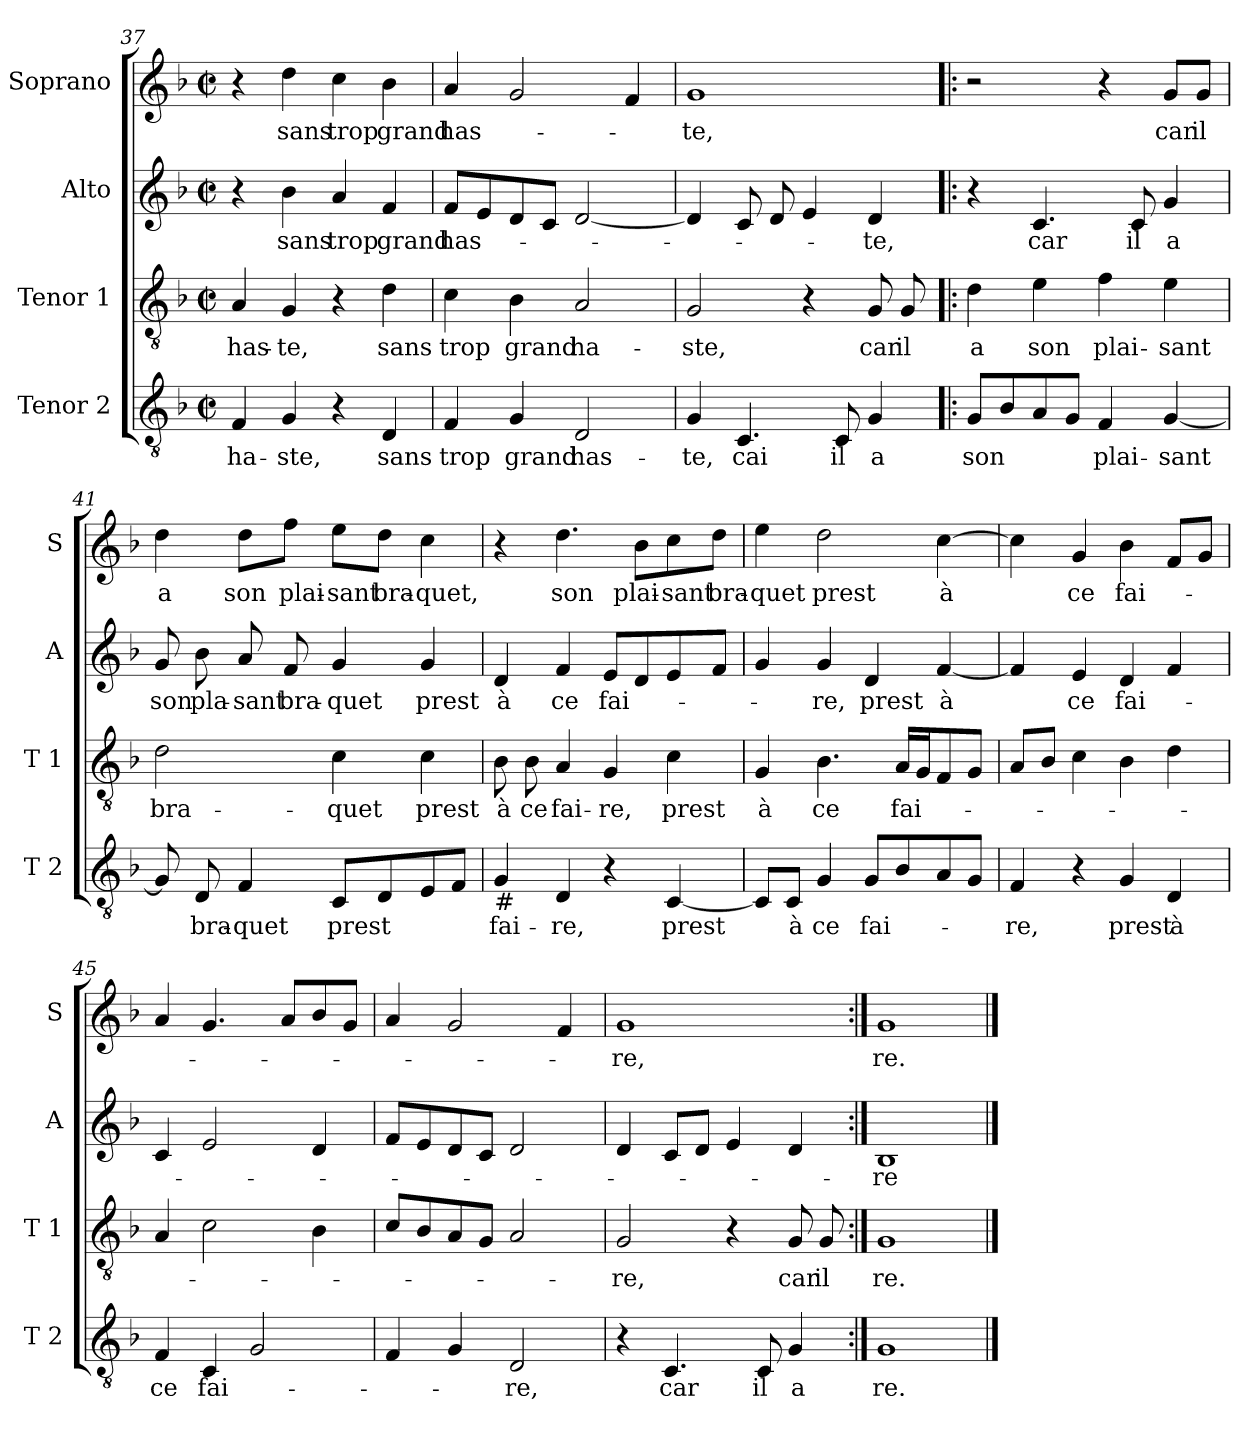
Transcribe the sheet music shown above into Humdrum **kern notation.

**kern	**text	**kern	**text	**kern	**text	**kern	**text
*part4	*part4	*part3	*part3	*part2	*part2	*part1	*part1
*staff4	*staff4	*staff3	*staff3	*staff2	*staff2	*staff1	*staff1
*I"Tenor 2	*	*I"Tenor 1	*	*I"Alto	*	*I"Soprano	*
*I'T 2	*	*I'T 1	*	*I'A	*	*I'S	*
*clefGv2	*	*clefGv2	*	*clefG2	*	*clefG2	*
*k[b-]	*	*k[b-]	*	*k[b-]	*	*k[b-]	*
*F:	*	*F:	*	*F:	*	*F:	*
*M2/2	*	*M2/2	*	*M2/2	*	*M2/2	*
*met(c|)	*	*met(c|)	*	*met(c|)	*	*met(c|)	*
=37	=37	=37	=37	=37	=37	=37	=37
!	!LO:LY:b	!	!LO:LY:b	!	!	!	!
4F/	ha-	4A/	has-	4r	.	4r	.
!	!LO:LY:b	!	!LO:LY:b	!	!LO:LY:b	!	!LO:LY:b
4G/	-ste,	4G/	-te,	4b-\	sans	4dd\	sans
!	!	!	!	!	!LO:LY:b	!	!LO:LY:b
4r	.	4r	.	4a/	trop	4cc\	trop
!	!LO:LY:b	!	!LO:LY:b	!	!LO:LY:b	!	!LO:LY:b
4D/	sans	4d\	sans	4f/	grand	4b-\	grand
=38	=38	=38	=38	=38	=38	=38	=38
!	!LO:LY:b	!	!LO:LY:b	!	!LO:LY:b	!	!LO:LY:b
4F/	trop	4c\	trop	8f/L	has-	4a/	has-
.	.	.	.	8e/	.	.	.
!	!LO:LY:b	!	!LO:LY:b	!	!	!	!
4G/	grand	4B-\	grand	8d/	.	2g/	.
.	.	.	.	8c/J	.	.	.
!	!LO:LY:b	!	!LO:LY:b	!	!	!	!
2D/	has-	2A/	ha-	[2d/	.	.	.
.	.	.	.	.	.	4f/	.
=39	=39	=39	=39	=39	=39	=39	=39
!	!LO:LY:b	!	!LO:LY:b	!	!	!	!LO:LY:b
4G/	-te,	2G/	-ste,	4d/]	.	1g	-te,
!	!LO:LY:b	!	!	!	!	!	!
4.C/	cai	.	.	8c/	.	.	.
.	.	.	.	8d/	.	.	.
.	.	4r	.	4e/	.	.	.
!	!LO:LY:b	!	!	!	!	!	!
8C/	il	.	.	.	.	.	.
!	!LO:LY:b	!	!LO:LY:b	!	!LO:LY:b	!	!
4G/	a	8G/	car	4d/	-te,	.	.
!	!	!	!LO:LY:b	!	!	!	!
.	.	8G/	il	.	.	.	.
!!LO:PB:g=z
=40!|:	=40!|:	=40!|:	=40!|:	=40!|:	=40!|:	=40!|:	=40!|:
!	!LO:LY:b	!	!LO:LY:b	!	!	!	!
8G/L	son	4d\	a	4r	.	2r	.
8B-/	.	.	.	.	.	.	.
!	!	!	!LO:LY:b	!	!LO:LY:b	!	!
8A/	.	4e\	son	4.c/	car	.	.
8G/J	.	.	.	.	.	.	.
!	!LO:LY:b	!	!LO:LY:b	!	!	!	!
4F/	plai-	4f\	plai-	.	.	4r	.
!	!	!	!	!	!LO:LY:b	!	!
.	.	.	.	8c/	il	.	.
!	!LO:LY:b	!	!LO:LY:b	!	!LO:LY:b	!	!LO:LY:b
[4G/	-sant	4e\	-sant	4g/	a	8g/L	car
!	!	!	!	!	!	!	!LO:LY:b
.	.	.	.	.	.	8g/J	il
=41	=41	=41	=41	=41	=41	=41	=41
!	!	!	!LO:LY:b	!	!LO:LY:b	!	!LO:LY:b
8G/]	.	2d\	bra-	8g/	son	4dd\	a
!	!LO:LY:b	!	!	!	!LO:LY:b	!	!
8D/	bra-	.	.	8b-\	pla-	.	.
!	!LO:LY:b	!	!	!	!LO:LY:b	!	!LO:LY:b
4F/	-quet	.	.	8a/	-sant	8dd\L	son
!	!	!	!	!	!LO:LY:b	!	!LO:LY:b
.	.	.	.	8f/	bra-	8ff\J	plai-
!	!LO:LY:b	!	!LO:LY:b	!	!LO:LY:b	!	!LO:LY:b
8C/L	prest	4c\	-quet	4g/	-quet	8ee\L	-sant
!	!	!	!	!	!	!	!LO:LY:b
8D/	.	.	.	.	.	8dd\J	bra-
!	!	!	!LO:LY:b	!	!LO:LY:b	!	!LO:LY:b
8E/	.	4c\	prest	4g/	prest	4cc\	-quet,
8F/J	.	.	.	.	.	.	.
=42	=42	=42	=42	=42	=42	=42	=42
!LO:TX:b:t=#	!	!	!	!	!	!	!
!	!LO:LY:b	!	!LO:LY:b	!	!LO:LY:b	!	!
4G/	fai-	8B-\	à	4d/	à	4r	.
!	!	!	!LO:LY:b	!	!	!	!
.	.	8B-\	ce	.	.	.	.
!	!LO:LY:b	!	!LO:LY:b	!	!LO:LY:b	!	!LO:LY:b
4D/	-re,	4A/	fai-	4f/	ce	4.dd\	son
!	!	!	!LO:LY:b	!	!LO:LY:b	!	!
4r	.	4G/	-re,	8e/L	fai-	.	.
!	!	!	!	!	!	!	!LO:LY:b
.	.	.	.	8d/	.	8b-\L	plai-
!	!LO:LY:b	!	!LO:LY:b	!	!	!	!LO:LY:b
[4C/	prest	4c\	prest	8e/	.	8cc\	-sant
!	!	!	!	!	!	!	!LO:LY:b
.	.	.	.	8f/J	.	8dd\J	bra-
=43	=43	=43	=43	=43	=43	=43	=43
!	!	!	!LO:LY:b	!	!	!	!LO:LY:b
8C/L]	.	4G/	à	4g/	.	4ee\	-quet
!	!LO:LY:b	!	!	!	!	!	!
8C/J	à	.	.	.	.	.	.
!	!LO:LY:b	!	!LO:LY:b	!	!LO:LY:b	!	!LO:LY:b
4G/	ce	4.B-\	ce	4g/	-re,	2dd\	prest
!	!LO:LY:b	!	!	!	!LO:LY:b	!	!
8G/L	fai-	.	.	4d/	prest	.	.
!	!	!	!LO:LY:b	!	!	!	!
8B-/	.	16A/LL	fai-	.	.	.	.
.	.	16G/J	.	.	.	.	.
!	!	!	!	!	!LO:LY:b	!	!LO:LY:b
8A/	.	8F/	.	[4f/	à	[4cc\	à
8G/J	.	8G/J	.	.	.	.	.
!!LO:LB:g=z
=44	=44	=44	=44	=44	=44	=44	=44
!	!LO:LY:b	!	!	!	!	!	!
4F/	-re,	8A/L	.	4f/]	.	4cc\]	.
.	.	8B-/J	.	.	.	.	.
!	!	!	!	!	!LO:LY:b	!	!LO:LY:b
4r	.	4c\	.	4e/	ce	4g/	ce
!	!LO:LY:b	!	!	!	!LO:LY:b	!	!LO:LY:b
4G/	prest	4B-\	.	4d/	fai-	4b-\	fai-
!	!LO:LY:b	!	!	!	!	!	!
4D/	à	4d\	.	4f/	.	8f/L	.
.	.	.	.	.	.	8g/J	.
=45	=45	=45	=45	=45	=45	=45	=45
!	!LO:LY:b	!	!	!	!	!	!
4F/	ce	4A/	.	4c/	.	4a/	.
!	!LO:LY:b	!	!	!	!	!	!
4C/	fai-	2c\	.	2e/	.	4.g/	.
2G/	.	.	.	.	.	.	.
.	.	.	.	.	.	8a/L	.
.	.	4B-\	.	4d/	.	8b-/	.
.	.	.	.	.	.	8g/J	.
=46	=46	=46	=46	=46	=46	=46	=46
4F/	.	8c/L	.	8f/L	.	4a/	.
.	.	8B-/	.	8e/	.	.	.
4G/	.	8A/	.	8d/	.	2g/	.
.	.	8G/J	.	8c/J	.	.	.
!	!LO:LY:b	!	!	!	!	!	!
2D/	-re,	2A/	.	2d/	.	.	.
.	.	.	.	.	.	4f/	.
=47	=47	=47	=47	=47	=47	=47	=47
!	!	!	!LO:LY:b	!	!	!	!LO:LY:b
4r	.	2G/	-re,	4d/	.	1g	-re,
!	!LO:LY:b	!	!	!	!	!	!
4.C/	car	.	.	8c/L	.	.	.
.	.	.	.	8d/J	.	.	.
.	.	4r	.	4e/	.	.	.
!	!LO:LY:b	!	!	!	!	!	!
8C/	il	.	.	.	.	.	.
!	!LO:LY:b	!	!LO:LY:b	!	!	!	!
4G/	a	8G/	car	4d/	.	.	.
!	!	!	!LO:LY:b	!	!	!	!
.	.	8G/	il	.	.	.	.
=48:|!	=48:|!	=48:|!	=48:|!	=48:|!	=48:|!	=48:|!	=48:|!
!	!LO:LY:b	!	!LO:LY:b	!	!LO:LY:b	!	!LO:LY:b
1G	re.	1G	re.	1B-	-re	1g	re.
==	==	==	==	==	==	==	==
*-	*-	*-	*-	*-	*-	*-	*-
